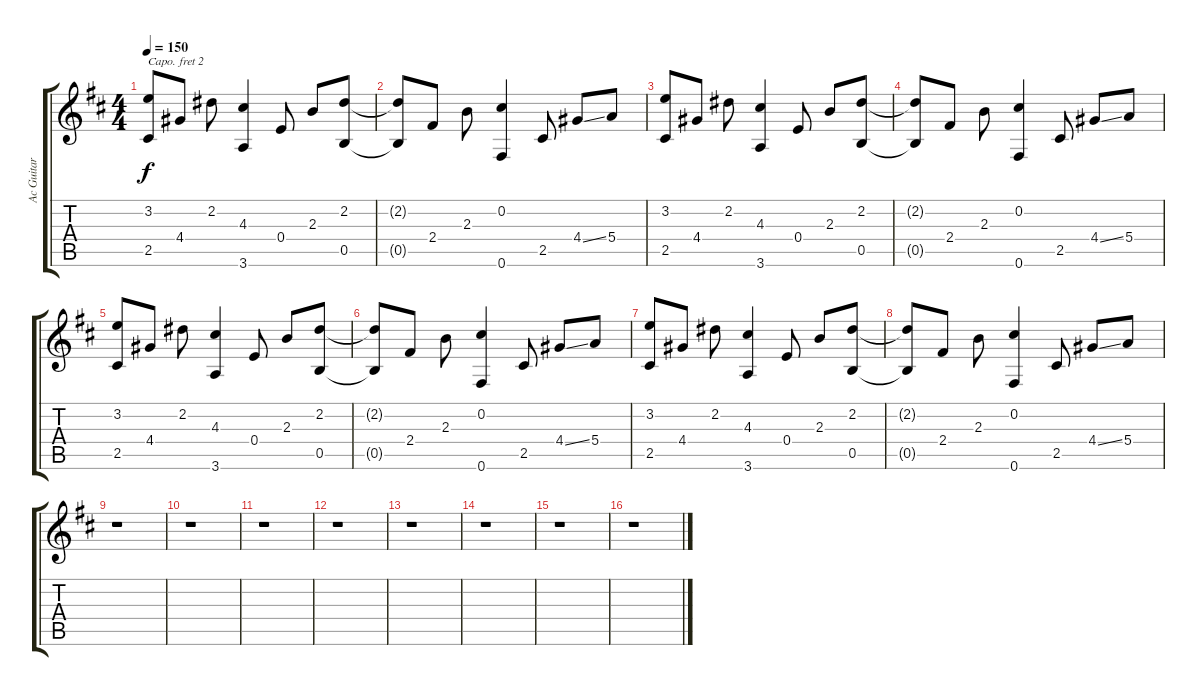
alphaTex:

\track ("Ac Guitar" "Ac Guitar") {instrument acousticguitarnylon}
\staff {score tabs}
\capo 2
\tuning (E4 B3 G3 D3 A2 E2) {hide}
\ts (4 4)
\tempo 150
\clef g2
\ks d
(3.2 2.5).8{dy f} 4.4.8 2.2.8 (4.3 3.6).4 0.4.8 2.3.8 (2.2 0.5).8 |
(2.2{t} 0.5{t}).8 2.4.8 2.3.8 (0.2 0.6).4 2.5.8 4.4{ss}.8 5.4.8 |
(3.2 2.5).8 4.4.8 2.2.8 (4.3 3.6).4 0.4.8 2.3.8 (2.2 0.5).8 |
(2.2{t} 0.5{t}).8 2.4.8 2.3.8 (0.2 0.6).4 2.5.8 4.4{ss}.8 5.4.8 |
(3.2 2.5).8 4.4.8 2.2.8 (4.3 3.6).4 0.4.8 2.3.8 (2.2 0.5).8 |
(2.2{t} 0.5{t}).8 2.4.8 2.3.8 (0.2 0.6).4 2.5.8 4.4{ss}.8 5.4.8 |
(3.2 2.5).8 4.4.8 2.2.8 (4.3 3.6).4 0.4.8 2.3.8 (2.2 0.5).8 |
(2.2{t} 0.5{t}).8 2.4.8 2.3.8 (0.2 0.6).4 2.5.8 4.4{ss}.8 5.4.8 |
r.1 |
r.1 |
r.1 |
r.1 |
r.1 |
r.1 |
r.1 |
r.1
